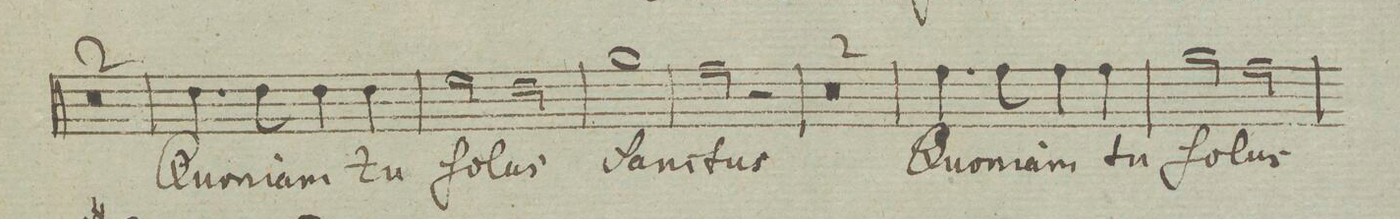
**kern	**text	**dynam
*I"Soprano. Tutti.	*	*
*clefC1	*	*
*k[]	*	*
*met(c)	*	*
*M4/4	*	*
0r	.	.
=9	=9	=9
=10	=10	=10
4.b\	Quo-	.
8b\	-ni-	.
4b\	-am	.
4b\	tu	.
=11	=11	=11
2cc\	ſo-	.
2b\	-lus	.
=12	=12	=12
1ee	ſan-	.
=13	=13	=13
2dd\	-ctus	.
2r	.	.
=14	=14	=14
0r	.	.
=15	=15	=15
=16	=16	=16
4.dd\	Quo-	.
8dd\	-ni-	.
4dd\	-am	.
4dd\	tu	.
=17	=17	=17
2ee\	ſo-	.
2dd\	-lus	.
=18	=18	=18
*-	*-	*-
